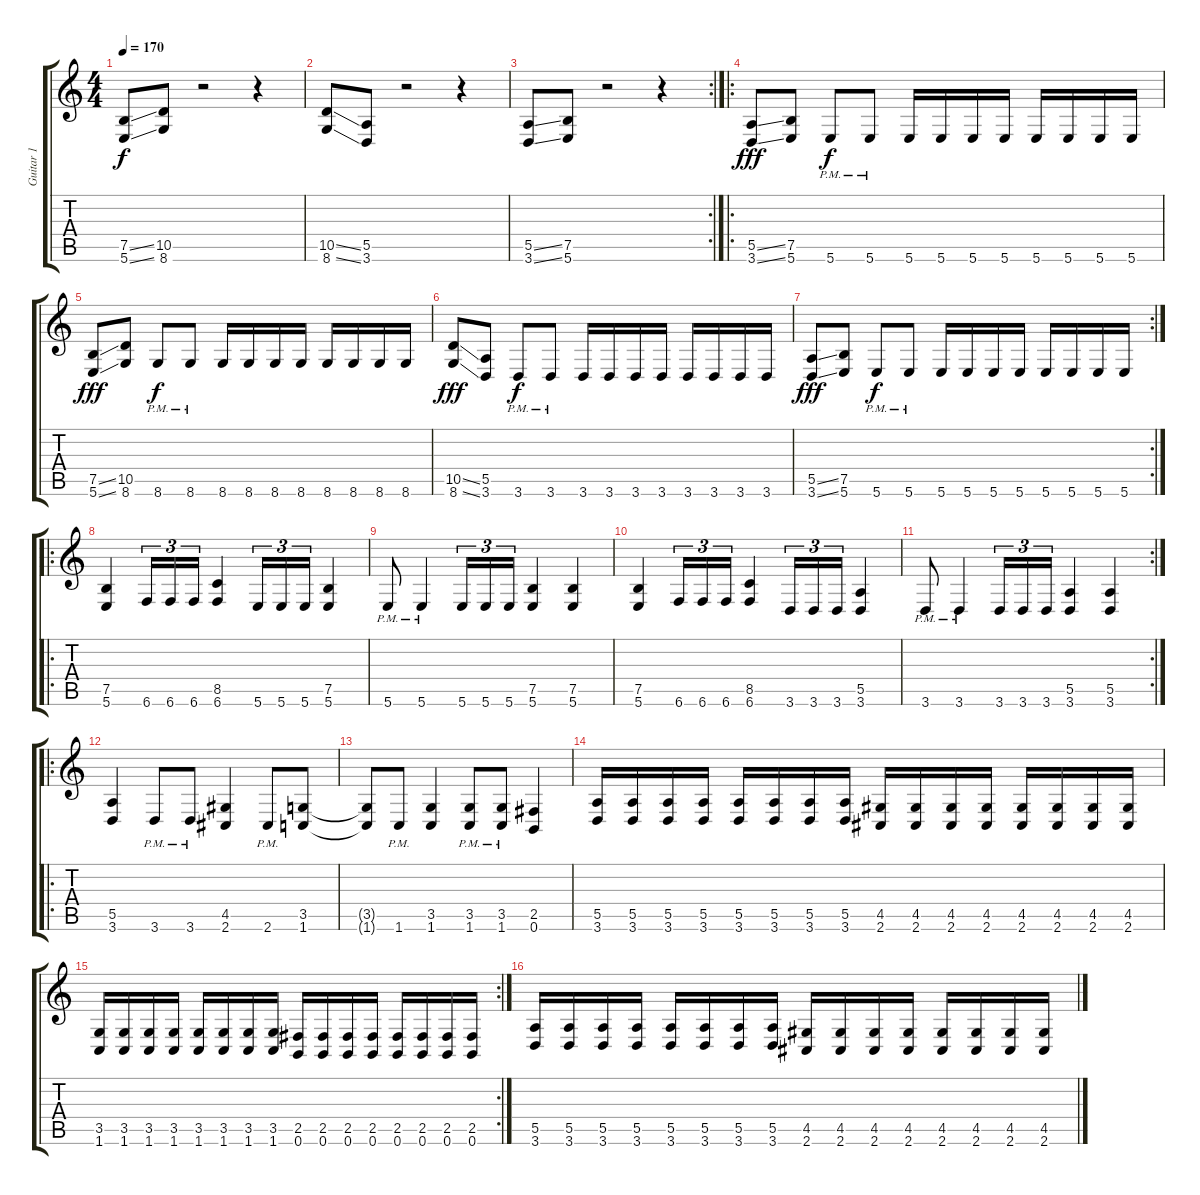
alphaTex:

\track ("Guitar 1" "Guitar 1") {instrument distortionguitar}
\staff {score tabs}
\tuning (B3 Gb3 D3 A2 E2 B1) {hide}
\ts (4 4)
\tempo 170
\clef g2
\ks c
(7.5{ss} 5.6{ss}).8{dy f} (10.5 8.6).8 r.2 r.4 |
(10.5{ss} 8.6{ss}).8 (5.5 3.6).8 r.2 r.4 |
\rc 2
(5.5{ss} 3.6{ss}).8 (7.5 5.6).8 r.2 r.4 |
\ro
(5.5{ss} 3.6{ss}).8{dy fff} (7.5 5.6).8 5.6{pm}.8{dy f} 5.6{pm}.8 5.6.16 5.6.16 5.6.16 5.6.16 5.6.16 5.6.16 5.6.16 5.6.16 |
(7.5{ss} 5.6{ss}).8{dy fff} (10.5 8.6).8 8.6{pm}.8{dy f} 8.6{pm}.8 8.6.16 8.6.16 8.6.16 8.6.16 8.6.16 8.6.16 8.6.16 8.6.16 |
(10.5{ss} 8.6{ss}).8{dy fff} (5.5 3.6).8 3.6{pm}.8{dy f} 3.6{pm}.8 3.6.16 3.6.16 3.6.16 3.6.16 3.6.16 3.6.16 3.6.16 3.6.16 |
\rc 2
(5.5{ss} 3.6{ss}).8{dy fff} (7.5 5.6).8 5.6{pm}.8{dy f} 5.6{pm}.8 5.6.16 5.6.16 5.6.16 5.6.16 5.6.16 5.6.16 5.6.16 5.6.16 |
\ro
(7.5 5.6).4 6.6.16{tu (3 2)} 6.6.16{tu (3 2)} 6.6.16{tu (3 2)} (8.5 6.6).4 5.6.16{tu (3 2)} 5.6.16{tu (3 2)} 5.6.16{tu (3 2)} (7.5 5.6).4 |
5.6{pm}.8 5.6{pm}.4 5.6.16{tu (3 2)} 5.6.16{tu (3 2)} 5.6.16{tu (3 2)} (7.5 5.6).4 (7.5 5.6).4 |
(7.5 5.6).4 6.6.16{tu (3 2)} 6.6.16{tu (3 2)} 6.6.16{tu (3 2)} (8.5 6.6).4 3.6.16{tu (3 2)} 3.6.16{tu (3 2)} 3.6.16{tu (3 2)} (5.5 3.6).4 |
\rc 2
3.6{pm}.8 3.6{pm}.4 3.6.16{tu (3 2)} 3.6.16{tu (3 2)} 3.6.16{tu (3 2)} (5.5 3.6).4 (5.5 3.6).4 |
\ro
(5.5 3.6).4 3.6{pm}.8 3.6{pm}.8 (4.5 2.6).4 2.6{pm}.8 (3.5 1.6).8 |
(3.5{t} 1.6{t}).8 1.6{pm}.8 (3.5 1.6).4 (3.5{pm} 1.6{pm}).8 (3.5{pm} 1.6{pm}).8 (2.5 0.6).4 |
(5.5 3.6).16 (5.5 3.6).16 (5.5 3.6).16 (5.5 3.6).16 (5.5 3.6).16 (5.5 3.6).16 (5.5 3.6).16 (5.5 3.6).16 (4.5 2.6).16 (4.5 2.6).16 (4.5 2.6).16 (4.5 2.6).16 (4.5 2.6).16 (4.5 2.6).16 (4.5 2.6).16 (4.5 2.6).16 |
\rc 2
(3.5 1.6).16 (3.5 1.6).16 (3.5 1.6).16 (3.5 1.6).16 (3.5 1.6).16 (3.5 1.6).16 (3.5 1.6).16 (3.5 1.6).16 (2.5 0.6).16 (2.5 0.6).16 (2.5 0.6).16 (2.5 0.6).16 (2.5 0.6).16 (2.5 0.6).16 (2.5 0.6).16 (2.5 0.6).16 |
(5.5 3.6).16 (5.5 3.6).16 (5.5 3.6).16 (5.5 3.6).16 (5.5 3.6).16 (5.5 3.6).16 (5.5 3.6).16 (5.5 3.6).16 (4.5 2.6).16 (4.5 2.6).16 (4.5 2.6).16 (4.5 2.6).16 (4.5 2.6).16 (4.5 2.6).16 (4.5 2.6).16 (4.5 2.6).16
